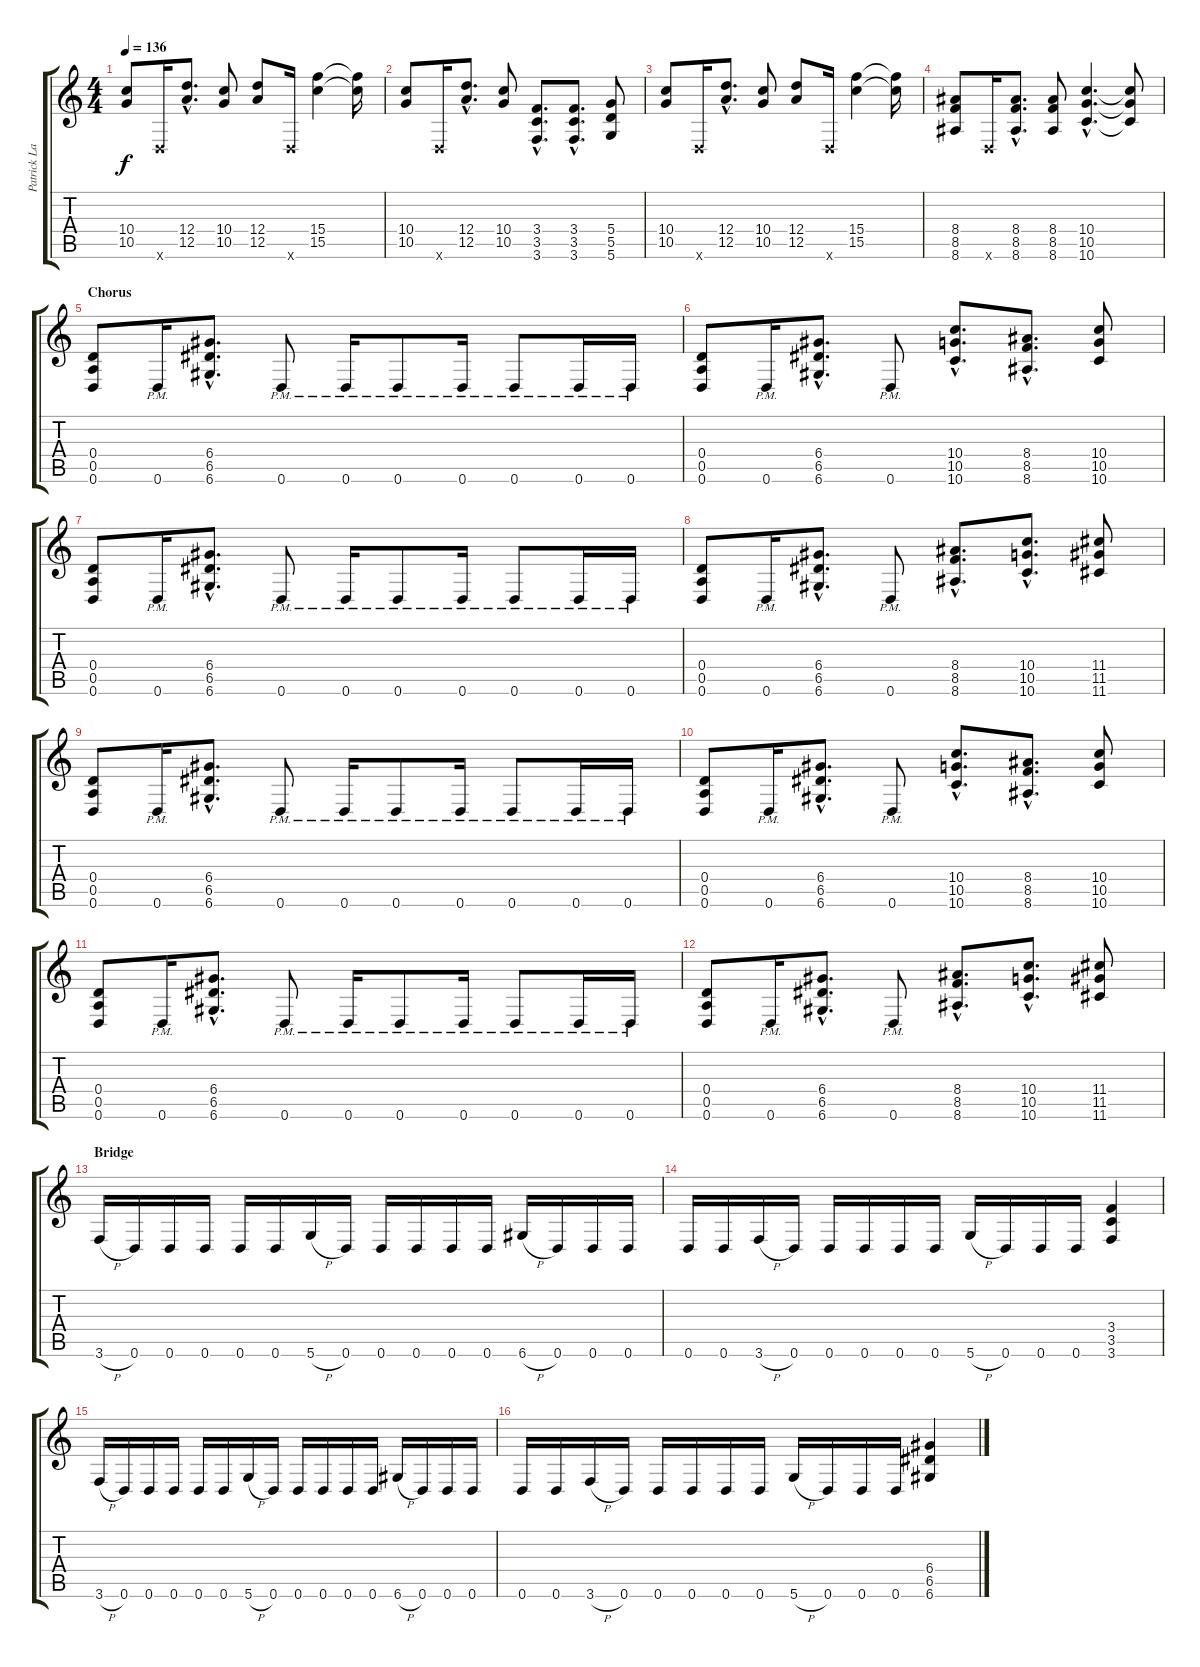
\track ("Patrick Lachman" "Patrick La") {instrument distortionguitar}
\staff {score tabs}
\tuning (E4 B3 G3 D3 A2 D2) {hide}
\ts (4 4)
\tempo 136
\clef g2
\ks c
(10.4 10.5).8{dy f} 0.6{x}.16 (12.4{hac} 12.5{hac}).8{d} (10.4 10.5).8 (12.4 12.5).8 0.6{x}.16 (15.4 15.5).4 (15.4{t} 15.5{t}).16 |
(10.4 10.5).8 0.6{x}.16 (12.4{hac} 12.5{hac}).8{d} (10.4 10.5).8 (3.4{hac} 3.5{hac} 3.6{hac}).8{d} (3.4{hac} 3.5{hac} 3.6{hac}).8{d} (5.4 5.5 5.6).8 |
(10.4 10.5).8 0.6{x}.16 (12.4{hac} 12.5{hac}).8{d} (10.4 10.5).8 (12.4 12.5).8 0.6{x}.16 (15.4 15.5).4 (15.4{t} 15.5{t}).16 |
(8.4 8.5 8.6).8 0.6{x}.16 (8.4{hac} 8.5{hac} 8.6{hac}).8{d} (8.4 8.5 8.6).8 (10.4{hac} 10.5{hac} 10.6{hac}).4{d} (10.4{t} 10.5{t} 10.6{t}).8 |
\section ("" "Chorus")
(0.4 0.5 0.6).8 0.6{pm}.16 (6.4{hac} 6.5{hac} 6.6{hac}).8{d} 0.6{pm}.8 0.6{pm}.16 0.6{pm}.8 0.6{pm}.16 0.6{pm}.8 0.6{pm}.16 0.6{pm}.16 |
(0.4 0.5 0.6).8 0.6{pm}.16 (6.4{hac} 6.5{hac} 6.6{hac}).8{d} 0.6{pm}.8 (10.4{hac} 10.5{hac} 10.6{hac}).8{d} (8.4{hac} 8.5{hac} 8.6{hac}).8{d} (10.4 10.5 10.6).8 |
(0.4 0.5 0.6).8 0.6{pm}.16 (6.4{hac} 6.5{hac} 6.6{hac}).8{d} 0.6{pm}.8 0.6{pm}.16 0.6{pm}.8 0.6{pm}.16 0.6{pm}.8 0.6{pm}.16 0.6{pm}.16 |
(0.4 0.5 0.6).8 0.6{pm}.16 (6.4{hac} 6.5{hac} 6.6{hac}).8{d} 0.6{pm}.8 (8.4{hac} 8.5{hac} 8.6{hac}).8{d} (10.4{hac} 10.5{hac} 10.6{hac}).8{d} (11.4 11.5 11.6).8 |
(0.4 0.5 0.6).8 0.6{pm}.16 (6.4{hac} 6.5{hac} 6.6{hac}).8{d} 0.6{pm}.8 0.6{pm}.16 0.6{pm}.8 0.6{pm}.16 0.6{pm}.8 0.6{pm}.16 0.6{pm}.16 |
(0.4 0.5 0.6).8 0.6{pm}.16 (6.4{hac} 6.5{hac} 6.6{hac}).8{d} 0.6{pm}.8 (10.4{hac} 10.5{hac} 10.6{hac}).8{d} (8.4{hac} 8.5{hac} 8.6{hac}).8{d} (10.4 10.5 10.6).8 |
(0.4 0.5 0.6).8 0.6{pm}.16 (6.4{hac} 6.5{hac} 6.6{hac}).8{d} 0.6{pm}.8 0.6{pm}.16 0.6{pm}.8 0.6{pm}.16 0.6{pm}.8 0.6{pm}.16 0.6{pm}.16 |
(0.4 0.5 0.6).8 0.6{pm}.16 (6.4{hac} 6.5{hac} 6.6{hac}).8{d} 0.6{pm}.8 (8.4{hac} 8.5{hac} 8.6{hac}).8{d} (10.4{hac} 10.5{hac} 10.6{hac}).8{d} (11.4 11.5 11.6).8 |
\section ("" "Bridge")
3.6{h}.16 0.6.16 0.6.16 0.6.16 0.6.16 0.6.16 5.6{h}.16 0.6.16 0.6.16 0.6.16 0.6.16 0.6.16 6.6{h}.16 0.6.16 0.6.16 0.6.16 |
0.6.16 0.6.16 3.6{h}.16 0.6.16 0.6.16 0.6.16 0.6.16 0.6.16 5.6{h}.16 0.6.16 0.6.16 0.6.16 (3.4 3.5 3.6).4 |
3.6{h}.16 0.6.16 0.6.16 0.6.16 0.6.16 0.6.16 5.6{h}.16 0.6.16 0.6.16 0.6.16 0.6.16 0.6.16 6.6{h}.16 0.6.16 0.6.16 0.6.16 |
0.6.16 0.6.16 3.6{h}.16 0.6.16 0.6.16 0.6.16 0.6.16 0.6.16 5.6{h}.16 0.6.16 0.6.16 0.6.16 (6.4 6.5 6.6).4
